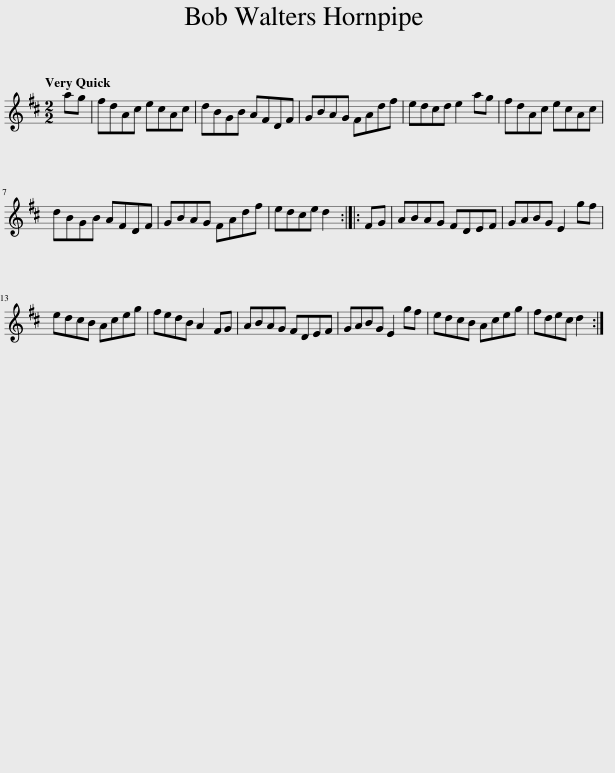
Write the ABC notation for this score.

X:1
L:1/8
Q:1/4=120
M:2/2
I:linebreak $
K:D
V:1 treble
V:1
 ag | fdAc ecAc | dBGB AFDF | GBAG FAdf | edcd e2 ag | %5
 fdAc ecAc |$ dBGB AFDF | GBAG FAdf | edce d2 :: FG | %10
 ABAG FDEF | GABG E2 gf |$ edcB Aceg | fedB A2 FG | ABAG FDEF | %15
 GABG E2 gf | edcB Aceg | fdec d2 :| %18
